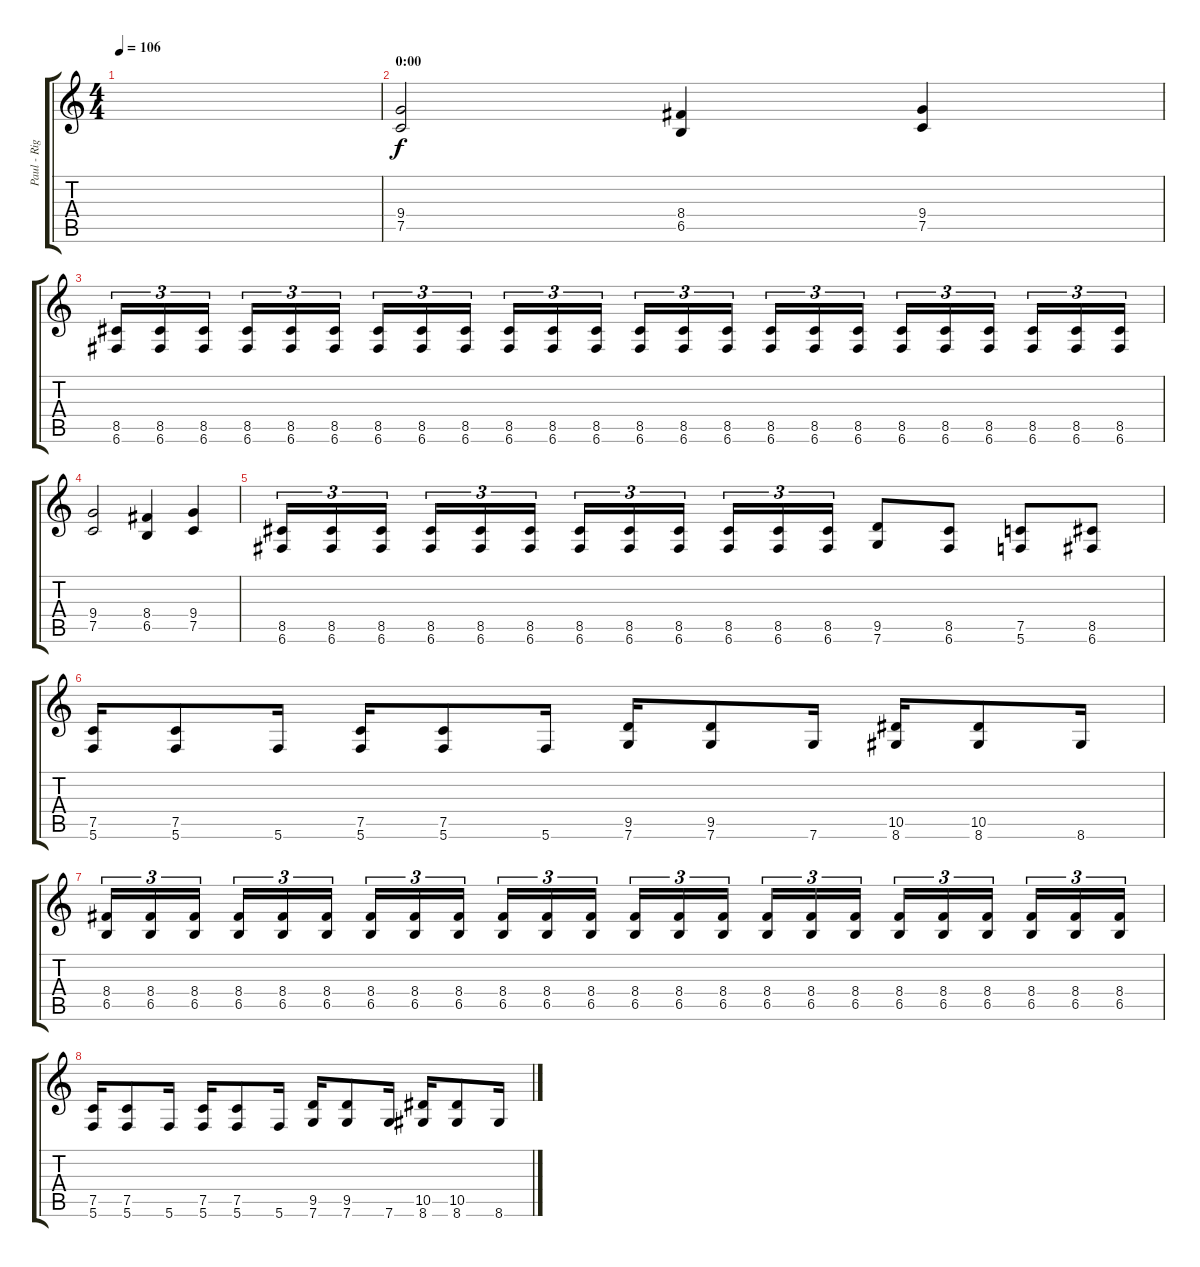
\track ("Paul - Right" "Paul - Rig") {instrument distortionguitar}
\staff {score tabs}
\tuning (C4 G3 Eb3 Bb2 F2 C2) {hide}
\ts (4 4)
\tempo 106
\clef g2
\ks c
|
\section ("" "0:00")
(9.4 7.5).2 (8.4 6.5).4 (9.4 7.5).4 |
(8.5 6.6).16{tu (3 2)} (8.5 6.6).16{tu (3 2)} (8.5 6.6).16{tu (3 2)} (8.5 6.6).16{tu (3 2)} (8.5 6.6).16{tu (3 2)} (8.5 6.6).16{tu (3 2)} (8.5 6.6).16{tu (3 2)} (8.5 6.6).16{tu (3 2)} (8.5 6.6).16{tu (3 2)} (8.5 6.6).16{tu (3 2)} (8.5 6.6).16{tu (3 2)} (8.5 6.6).16{tu (3 2)} (8.5 6.6).16{tu (3 2)} (8.5 6.6).16{tu (3 2)} (8.5 6.6).16{tu (3 2)} (8.5 6.6).16{tu (3 2)} (8.5 6.6).16{tu (3 2)} (8.5 6.6).16{tu (3 2)} (8.5 6.6).16{tu (3 2)} (8.5 6.6).16{tu (3 2)} (8.5 6.6).16{tu (3 2)} (8.5 6.6).16{tu (3 2)} (8.5 6.6).16{tu (3 2)} (8.5 6.6).16{tu (3 2)} |
(9.4 7.5).2 (8.4 6.5).4 (9.4 7.5).4 |
(8.5 6.6).16{tu (3 2)} (8.5 6.6).16{tu (3 2)} (8.5 6.6).16{tu (3 2)} (8.5 6.6).16{tu (3 2)} (8.5 6.6).16{tu (3 2)} (8.5 6.6).16{tu (3 2)} (8.5 6.6).16{tu (3 2)} (8.5 6.6).16{tu (3 2)} (8.5 6.6).16{tu (3 2)} (8.5 6.6).16{tu (3 2)} (8.5 6.6).16{tu (3 2)} (8.5 6.6).16{tu (3 2)} (9.5 7.6).8 (8.5 6.6).8 (7.5 5.6).8 (8.5 6.6).8 |
(7.5 5.6).16 (7.5 5.6).8 5.6.16 (7.5 5.6).16 (7.5 5.6).8 5.6.16 (9.5 7.6).16 (9.5 7.6).8 7.6.16 (10.5 8.6).16 (10.5 8.6).8 8.6.16 |
(8.4 6.5).16{tu (3 2)} (8.4 6.5).16{tu (3 2)} (8.4 6.5).16{tu (3 2)} (8.4 6.5).16{tu (3 2)} (8.4 6.5).16{tu (3 2)} (8.4 6.5).16{tu (3 2)} (8.4 6.5).16{tu (3 2)} (8.4 6.5).16{tu (3 2)} (8.4 6.5).16{tu (3 2)} (8.4 6.5).16{tu (3 2)} (8.4 6.5).16{tu (3 2)} (8.4 6.5).16{tu (3 2)} (8.4 6.5).16{tu (3 2)} (8.4 6.5).16{tu (3 2)} (8.4 6.5).16{tu (3 2)} (8.4 6.5).16{tu (3 2)} (8.4 6.5).16{tu (3 2)} (8.4 6.5).16{tu (3 2)} (8.4 6.5).16{tu (3 2)} (8.4 6.5).16{tu (3 2)} (8.4 6.5).16{tu (3 2)} (8.4 6.5).16{tu (3 2)} (8.4 6.5).16{tu (3 2)} (8.4 6.5).16{tu (3 2)} |
(7.5 5.6).16 (7.5 5.6).8 5.6.16 (7.5 5.6).16 (7.5 5.6).8 5.6.16 (9.5 7.6).16 (9.5 7.6).8 7.6.16 (10.5 8.6).16 (10.5 8.6).8 8.6.16
